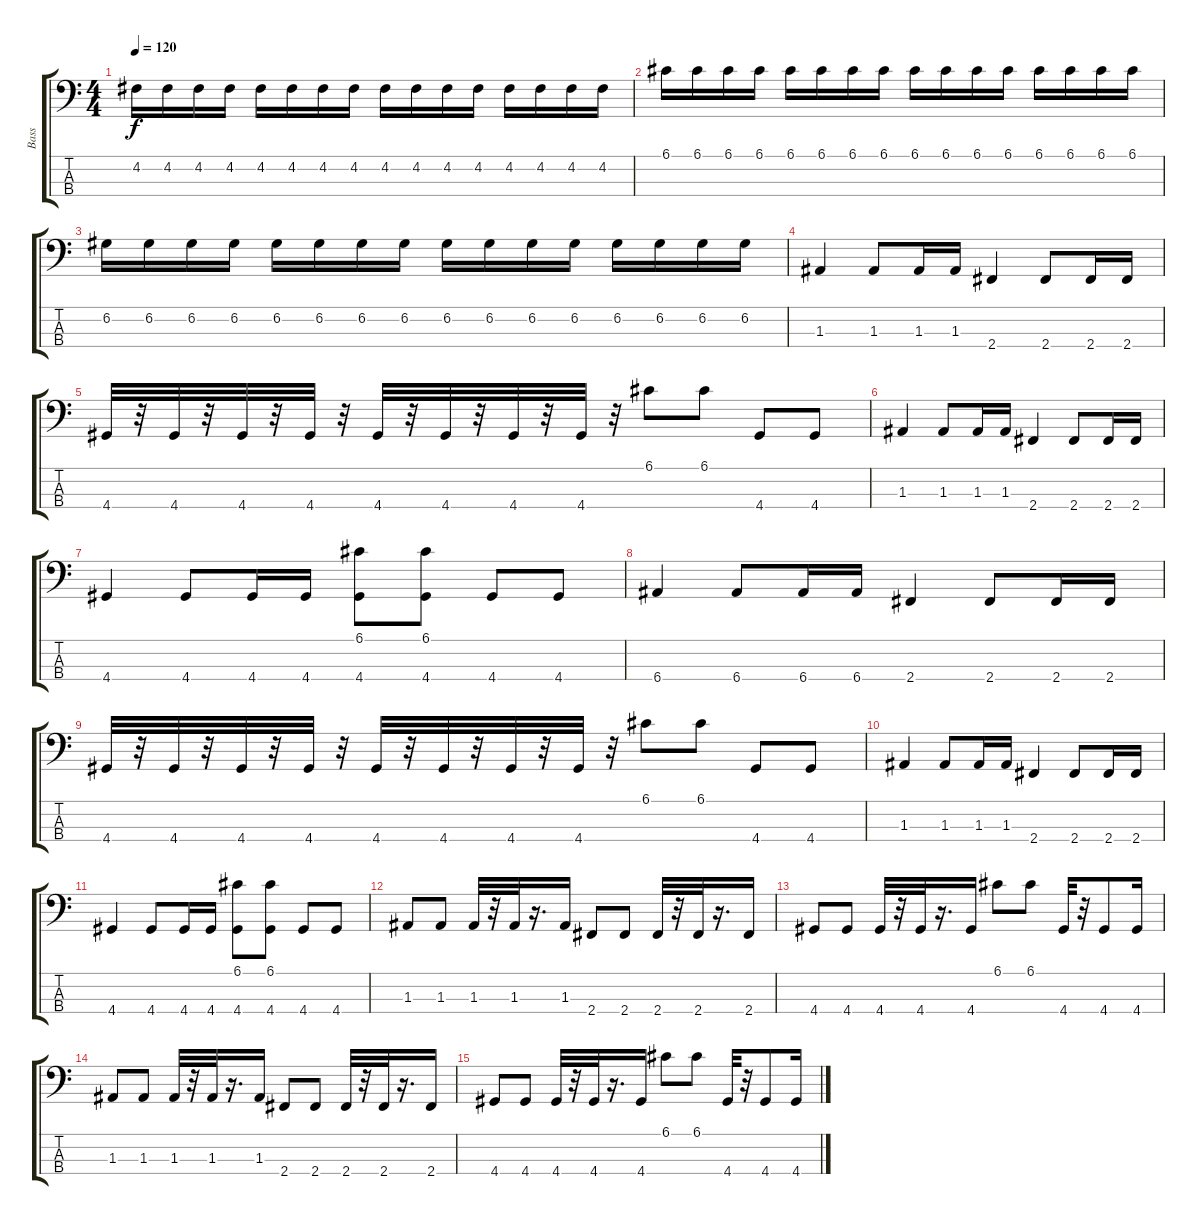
\track ("Bass" "Bass") {instrument electricbassfinger}
\staff {score tabs}
\tuning (G2 D2 A1 E1) {hide}
\ts (4 4)
\tempo 120
\clef f4
\ks c
4.2.16{dy f} 4.2.16 4.2.16 4.2.16 4.2.16 4.2.16 4.2.16 4.2.16 4.2.16 4.2.16 4.2.16 4.2.16 4.2.16 4.2.16 4.2.16 4.2.16 |
6.1.16 6.1.16 6.1.16 6.1.16 6.1.16 6.1.16 6.1.16 6.1.16 6.1.16 6.1.16 6.1.16 6.1.16 6.1.16 6.1.16 6.1.16 6.1.16 |
6.2.16 6.2.16 6.2.16 6.2.16 6.2.16 6.2.16 6.2.16 6.2.16 6.2.16 6.2.16 6.2.16 6.2.16 6.2.16 6.2.16 6.2.16 6.2.16 |
1.3.4 1.3.8 1.3.16 1.3.16 2.4.4 2.4.8 2.4.16 2.4.16 |
4.4.32 r.32 4.4.32 r.32 4.4.32 r.32 4.4.32 r.32 4.4.32 r.32 4.4.32 r.32 4.4.32 r.32 4.4.32 r.32 6.1.8 6.1.8 4.4.8 4.4.8 |
1.3.4 1.3.8 1.3.16 1.3.16 2.4.4 2.4.8 2.4.16 2.4.16 |
4.4.4 4.4.8 4.4.16 4.4.16 (6.1 4.4).8 (6.1 4.4).8 4.4.8 4.4.8 |
6.4.4 6.4.8 6.4.16 6.4.16 2.4.4 2.4.8 2.4.16 2.4.16 |
4.4.32 r.32 4.4.32 r.32 4.4.32 r.32 4.4.32 r.32 4.4.32 r.32 4.4.32 r.32 4.4.32 r.32 4.4.32 r.32 6.1.8 6.1.8 4.4.8 4.4.8 |
1.3.4 1.3.8 1.3.16 1.3.16 2.4.4 2.4.8 2.4.16 2.4.16 |
4.4.4 4.4.8 4.4.16 4.4.16 (6.1 4.4).8 (6.1 4.4).8 4.4.8 4.4.8 |
1.3.8 1.3.8 1.3.32 r.32 1.3.32 r.16{d} 1.3.16 2.4.8 2.4.8 2.4.32 r.32 2.4.32 r.16{d} 2.4.16 |
4.4.8 4.4.8 4.4.32 r.32 4.4.32 r.16{d} 4.4.16 6.1.8 6.1.8 4.4.32 r.32 4.4.8 4.4.16 |
1.3.8 1.3.8 1.3.32 r.32 1.3.32 r.16{d} 1.3.16 2.4.8 2.4.8 2.4.32 r.32 2.4.32 r.16{d} 2.4.16 |
4.4.8 4.4.8 4.4.32 r.32 4.4.32 r.16{d} 4.4.16 6.1.8 6.1.8 4.4.32 r.32 4.4.8 4.4.16
